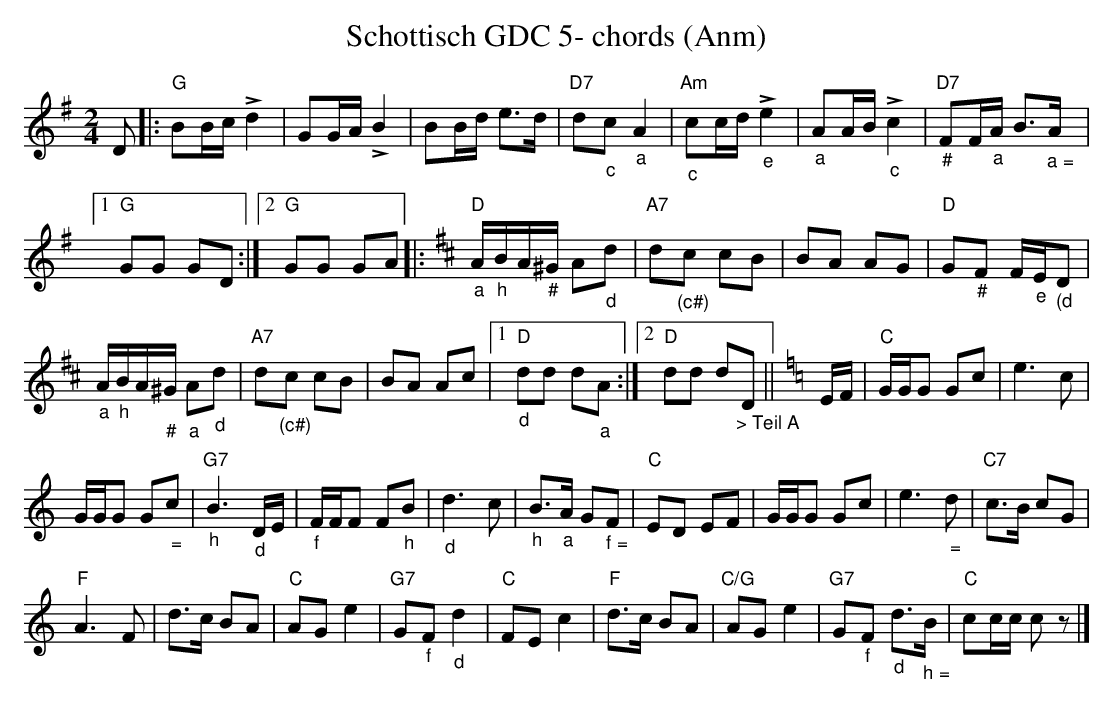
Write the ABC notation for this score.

X:1
T:Schottisch GDC 5- chords (Anm)
M:2/4
L:1/16
K:Gmaj%%MIDI gchordon
D2 |: "G"B2Bc !>!d4 | G2GA !>!B4 | B2Bd e3d | "D7"d2"_c"c2"_a"A4 | "Am""_c"c2cd !>!"_e"e4 | "_a"A2AB!>!"_c"c4 | \
"D7""_#"F2F"_a"A B3"_ a ="A |1
 "G"G2G2 G2D2 :|2 "G"G2G2 G2A2 [K:Dmaj] |: "D""_a"A"_h"BA"_#"^G A2"_d"d2 | "A7"d2"_(c#)"c2 c2B2 | B2A2 A2G2 | "D"G2"_#"F2 F"_e"E"_(d"D2 |
"_a"A"_h"BA"_#"^G "_a"A2"_d"d2 | "A7"d2"_(c#)"c2 c2B2 | B2A2 A2c2 |1 "D""_d"d2d2 d2"_a"A2 :|2 "D"d2d2 d2"_> Teil A"D2 || [K:Cmaj] \
EF | "C"GGG2 G2c2 | e6c2 |
 GGG2 G2"_ ="c2 | "G7""_h"B6"_d"DE | "_f"FFF2 F2"_h"B2 | "_d"d6c2 | \
"_h"B3"_a"A G2"_ f ="F2 | "C"E2D2 E2F2 | GGG2 G2c2 | e6"_ ="d2 | "C7"c3B c2G2 |
 "F"A6F2 | d3c B2A2 | \
"C"A2G2e4 | "G7"G2"_f"F2"_d"d4 | "C"F2E2c4 | "F"d3c B2A2 | "C/G"A2G2e4 | "G7"G2"_f"F2 "_d"d3"_ h ="B | "C"c2cc c2z2 |]
